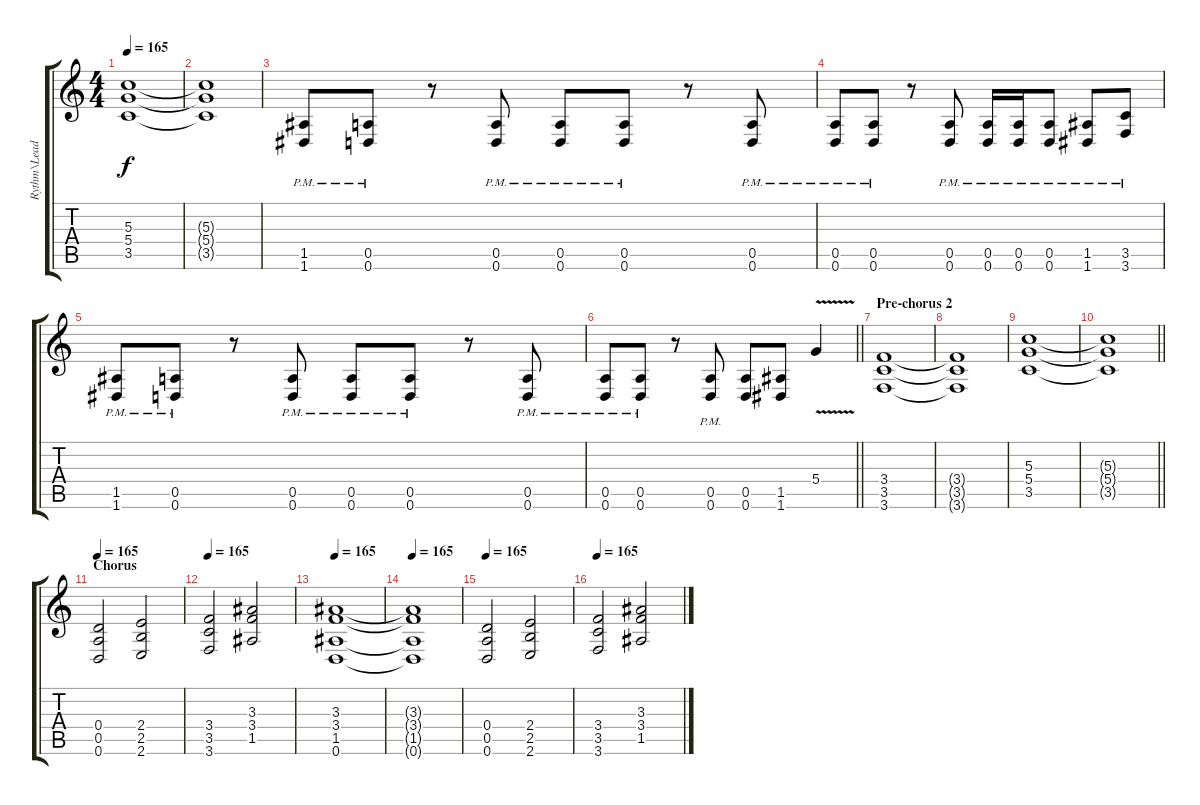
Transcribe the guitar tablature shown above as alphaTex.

\track ("Rythm\\Lead" "Rythm\\Lead") {instrument distortionguitar}
\staff {score tabs}
\tuning (E4 B3 G3 D3 A2 D2) {hide}
\ts (4 4)
\tempo 165
\clef g2
\ks c
(5.3 5.4 3.5).1{dy f} |
(5.3{t} 5.4{t} 3.5{t}).1 |
(1.5{pm} 1.6{pm}).8 (0.5{pm} 0.6{pm}).8 r.8 (0.5{pm} 0.6{pm}).8 (0.5{pm} 0.6{pm}).8 (0.5{pm} 0.6{pm}).8 r.8 (0.5{pm} 0.6{pm}).8 |
(0.5{pm} 0.6{pm}).8 (0.5{pm} 0.6{pm}).8 r.8 (0.5{pm} 0.6{pm}).8 (0.5{pm} 0.6{pm}).16 (0.5{pm} 0.6{pm}).16 (0.5{pm} 0.6{pm}).8 (1.5{pm} 1.6{pm}).8 (3.5{pm} 3.6{pm}).8 |
(1.5{pm} 1.6{pm}).8 (0.5{pm} 0.6{pm}).8 r.8 (0.5{pm} 0.6{pm}).8 (0.5{pm} 0.6{pm}).8 (0.5{pm} 0.6{pm}).8 r.8 (0.5{pm} 0.6{pm}).8 |
\barLineRight lightlight
(0.5{pm} 0.6{pm}).8 (0.5{pm} 0.6{pm}).8 r.8 (0.5{pm} 0.6{pm}).8 (0.5 0.6).8 (1.5 1.6).8 5.4{v}.4 |
\section ("" "Pre-chorus 2")
(3.4 3.5 3.6).1 |
(3.4{t} 3.5{t} 3.6{t}).1 |
(5.3 5.4 3.5).1 |
\barLineRight lightlight
(5.3{t} 5.4{t} 3.5{t}).1 |
\section ("" "Chorus")
\tempo 165
(0.4 0.5 0.6).2 (2.4 2.5 2.6).2 |
\tempo 165
(3.4 3.5 3.6).2 (3.3 3.4 1.5).2 |
\tempo 165
(3.3 3.4 1.5 0.6).1 |
\tempo 165
(3.3{t} 3.4{t} 1.5{t} 0.6{t}).1 |
\tempo 165
(0.4 0.5 0.6).2 (2.4 2.5 2.6).2 |
\tempo 165
(3.4 3.5 3.6).2 (3.3 3.4 1.5).2
